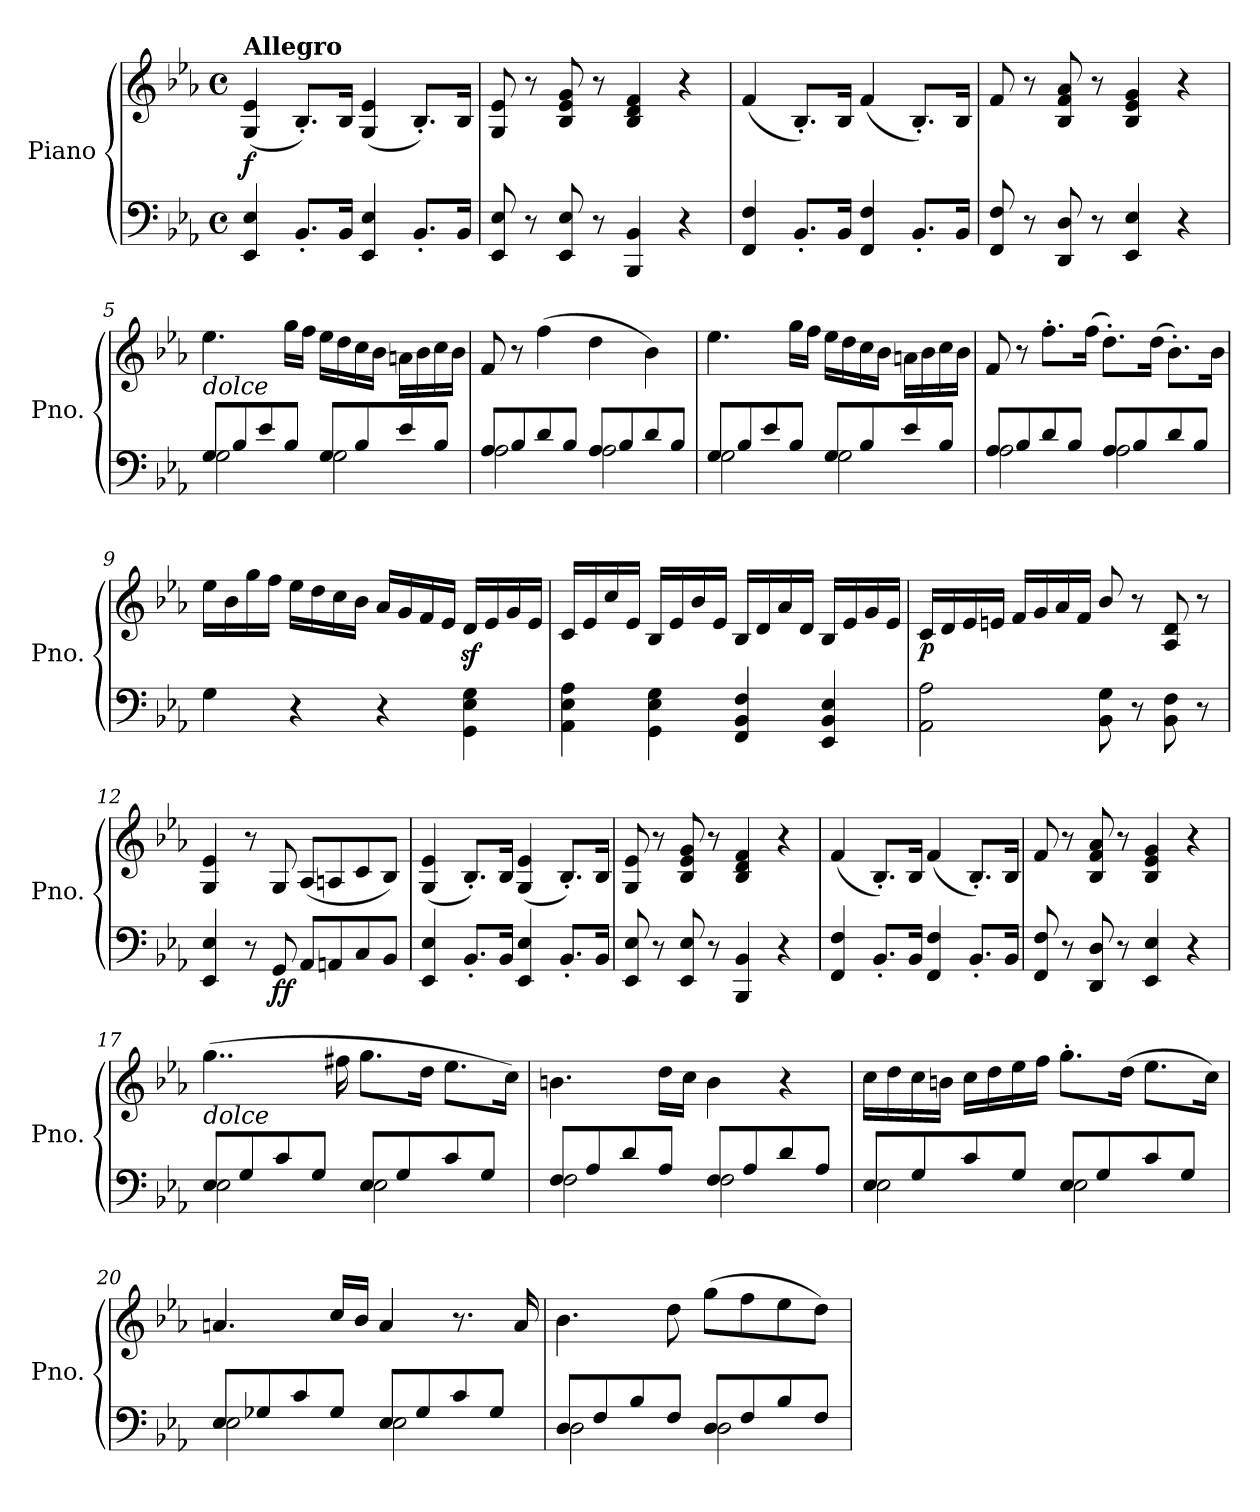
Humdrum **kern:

**kern	**kern	**dynam
*part1	*part1	*part1
*staff2	*staff1	*staff1/2
*I"Piano	*	*
*I'Pno.	*	*
*clefF4	*clefG2	*
*k[b-e-a-]	*k[b-e-a-]	*
*E-:	*E-:	*
*M4/4	*M4/4	*
*met(c)	*met(c)	*
*MM120	*MM120	*
=1	=1	=1
!	!LO:TX:a:B:t=Allegro	!
!	!	!LO:DY:b
4EE-/ 4E-/	(4G/ 4e-/	f
8.BB-'/L	8.B-'/L)	.
16BB-/Jk	16B-/Jk	.
4EE-/ 4E-/	(4G/ 4e-/	.
8.BB-'/L	8.B-'/L)	.
16BB-/Jk	16B-/Jk	.
=2	=2	=2
8EE-/ 8E-/	8G/ 8e-/	.
8r	8r	.
8EE-/ 8E-/	8B-/ 8e-/ 8g/	.
8r	8r	.
4BBB-/ 4BB-/	4B-/ 4d/ 4f/	.
4r	4r	.
=3	=3	=3
4FF/ 4F/	(4f/	.
8.BB-'/L	8.B-'/L)	.
16BB-/Jk	16B-/Jk	.
4FF/ 4F/	(4f/	.
8.BB-'/L	8.B-'/L)	.
16BB-/Jk	16B-/Jk	.
=4	=4	=4
8FF/ 8F/	8f/	.
8r	8r	.
8DD/ 8D/	8B-/ 8f/ 8a-/	.
8r	8r	.
4EE-/ 4E-/	4B-/ 4e-/ 4g/	.
4r	4r	.
!!LO:LB:g=z
=5	=5	=5
*^	*	*
!	!	!LO:TX:b:i:t=dolce	!
8G/L	2G\	4.ee-\	.
8B-/	.	.	.
8e-/	.	.	.
8B-/J	.	16gg\LL	.
.	.	16ff\JJ	.
8G/L	2G\	16ee-\LL	.
.	.	16dd\	.
8B-/	.	16cc\	.
.	.	16b-\JJ	.
8e-/	.	16an\LL	.
.	.	16b-\	.
8B-/J	.	16cc\	.
.	.	16b-\JJ	.
=6	=6	=6	=6
8A-/L	2A-\	8f/	.
8B-/	.	8r	.
8d/	.	(4ff\	.
8B-/J	.	.	.
8A-/L	2A-\	4dd\	.
8B-/	.	.	.
8d/	.	4b-\)	.
8B-/J	.	.	.
=7	=7	=7	=7
8G/L	2G\	4.ee-\	.
8B-/	.	.	.
8e-/	.	.	.
8B-/J	.	16gg\LL	.
.	.	16ff\JJ	.
8G/L	2G\	16ee-\LL	.
.	.	16dd\	.
8B-/	.	16cc\	.
.	.	16b-\JJ	.
8e-/	.	16an\LL	.
.	.	16b-\	.
8B-/J	.	16cc\	.
.	.	16b-\JJ	.
!!LO:LB:g=z
=8	=8	=8	=8
8A-/L	2A-\	8f/	.
8B-/	.	8r	.
8d/	.	8.ff'\L	.
8B-/J	.	.	.
.	.	(16ff\Jk	.
8A-/L	2A-\	8.dd'\L)	.
8B-/	.	.	.
.	.	(16dd\Jk	.
8d/	.	8.b-'\L)	.
8B-/J	.	.	.
.	.	16b-\Jk	.
*v	*v	*	*
!!LO:LB:g=z
=9	=9	=9
4G\	16ee-\LL	.
.	16b-\	.
.	16gg\	.
.	16ff\JJ	.
4r	16ee-\LL	.
.	16dd\	.
.	16cc\	.
.	16b-\JJ	.
4r	16a-/LL	.
.	16g/	.
.	16f/	.
.	16e-/JJ	.
4GG\ 4E-\ 4G\	16dz</LL	.
.	16e-/	.
.	16g/	.
.	16e-/JJ	.
=10	=10	=10
4AA-\ 4E-\ 4A-\	16c/LL	.
.	16e-/	.
.	16cc/	.
.	16e-/JJ	.
4GG\ 4E-\ 4G\	16B-/LL	.
.	16e-/	.
.	16b-/	.
.	16e-/JJ	.
4FF/ 4BB-/ 4F/	16B-/LL	.
.	16d/	.
.	16a-/	.
.	16d/JJ	.
4EE-/ 4BB-/ 4E-/	16B-/LL	.
.	16e-/	.
.	16g/	.
.	16e-/JJ	.
=11	=11	=11
!	!	!LO:DY:b
2AA-\ 2A-\	16c/LL	p
.	16d/	.
.	16e-/	.
.	16en/JJ	.
.	16f/LL	.
.	16g/	.
.	16a-/	.
.	16f/JJ	.
8BB-\ 8G\	8b-/	.
8r	8r	.
8BB-\ 8F\	8A-/ 8d/	.
8r	8r	.
!!LO:LB:g=z
=12	=12	=12
4EE-/ 4E-/	4G/ 4e-/	.
8r	8r	.
!	!	!LO:DY:b=2
!	!	!LO:DY:n=1:b
8GG/	8G/	f f
8AA-/L	(8A-/L	.
8AAn/	8An/	.
8C/	8c/	.
8BB-/J	8B-/J)	.
=13	=13	=13
4EE-/ 4E-/	(4G/ 4e-/	.
8.BB-'/L	8.B-'/L)	.
16BB-/Jk	16B-/Jk	.
4EE-/ 4E-/	(4G/ 4e-/	.
8.BB-'/L	8.B-'/L)	.
16BB-/Jk	16B-/Jk	.
=14	=14	=14
8EE-/ 8E-/	8G/ 8e-/	.
8r	8r	.
8EE-/ 8E-/	8B-/ 8e-/ 8g/	.
8r	8r	.
4BBB-/ 4BB-/	4B-/ 4d/ 4f/	.
4r	4r	.
=15	=15	=15
4FF/ 4F/	(4f/	.
8.BB-'/L	8.B-'/L)	.
16BB-/Jk	16B-/Jk	.
4FF/ 4F/	(4f/	.
8.BB-'/L	8.B-'/L)	.
16BB-/Jk	16B-/Jk	.
=16	=16	=16
8FF/ 8F/	8f/	.
8r	8r	.
8DD/ 8D/	8B-/ 8f/ 8a-/	.
8r	8r	.
4EE-/ 4E-/	4B-/ 4e-/ 4g/	.
4r	4r	.
!!LO:LB:g=z
=17	=17	=17
*^	*	*
!	!	!LO:TX:b:i:t=dolce	!
8E-/L	2E-\	(4..gg\	.
8G/	.	.	.
8c/	.	.	.
8G/J	.	.	.
.	.	16ff#X\	.
8E-/L	2E-\	8.gg\L	.
8G/	.	.	.
.	.	16dd\Jk	.
8c/	.	8.ee-\L	.
8G/J	.	.	.
.	.	16cc\Jk)	.
=18	=18	=18	=18
8F/L	2F\	4.bn\	.
8A-/	.	.	.
8d/	.	.	.
8A-/J	.	16dd\LL	.
.	.	16cc\JJ	.
8F/L	2F\	4b\	.
8A-/	.	.	.
8d/	.	4r	.
8A-/J	.	.	.
=19	=19	=19	=19
8E-/L	2E-\	16cc\LL	.
.	.	16dd\	.
8G/	.	16cc\	.
.	.	16bn\JJ	.
8c/	.	16cc\LL	.
.	.	16dd\	.
8G/J	.	16ee-\	.
.	.	16ff\JJ	.
8E-/L	2E-\	8.gg'\L	.
8G/	.	.	.
.	.	(16dd\Jk	.
8c/	.	8.ee-\L	.
8G/J	.	.	.
.	.	16cc\Jk)	.
!!LO:PB:g=z
=20	=20	=20	=20
8E-/L	2E-\	4.an/	.
8G-X/	.	.	.
8c/	.	.	.
8G-/J	.	16cc/LL	.
.	.	16b-/JJ	.
8E-/L	2E-\	4a/	.
8G-/	.	.	.
8c/	.	8.r	.
8G-/J	.	.	.
.	.	16a/	.
!!LO:LB:g=z
=21	=21	=21	=21
8D/L	2D\	4.b-\	.
8F/	.	.	.
8B-/	.	.	.
8F/J	.	8dd\	.
8D/L	2D\	(8gg\L	.
8F/	.	8ff\	.
8B-/	.	8ee-\	.
8F/J	.	8dd\J)	.
*v	*v	*	*
=	=	=
*-	*-	*-
